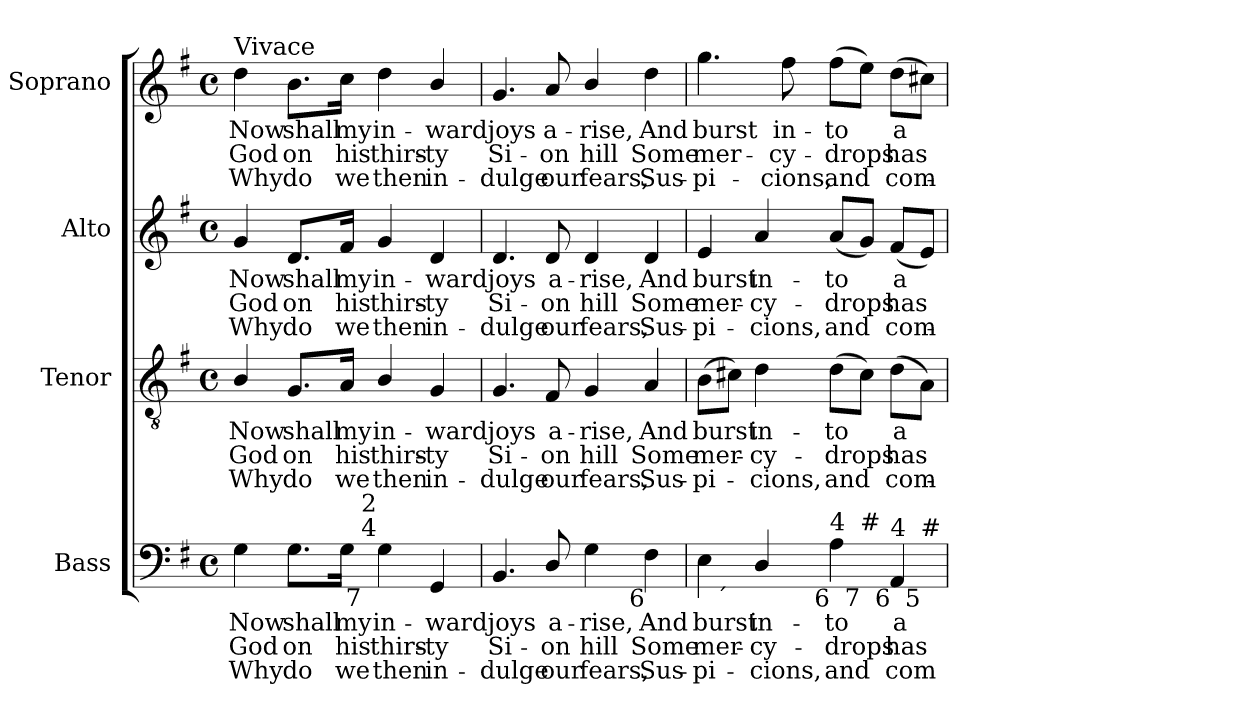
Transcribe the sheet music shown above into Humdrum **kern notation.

**kern	**text	**text	**text	**kern	**text	**text	**text	**kern	**text	**text	**text	**kern	**text	**text	**text
*part4	*part4	*part4	*part4	*part3	*part3	*part3	*part3	*part2	*part2	*part2	*part2	*part1	*part1	*part1	*part1
*staff4	*staff4	*staff4	*staff4	*staff3	*staff3	*staff3	*staff3	*staff2	*staff2	*staff2	*staff2	*staff1	*staff1	*staff1	*staff1
*I"Bass	*	*	*	*I"Tenor	*	*	*	*I"Alto	*	*	*	*I"Soprano	*	*	*
*I'B.	*	*	*	*I'T.	*	*	*	*I'A.	*	*	*	*I'S.	*	*	*
!!LO:PB:g=z
*clefF4	*	*	*	*clefGv2	*	*	*	*clefG2	*	*	*	*clefG2	*	*	*
*	*	*	*	*ITrd7c12	*	*	*	*	*	*	*	*	*	*	*
*k[f#]	*	*	*	*k[f#]	*	*	*	*k[f#]	*	*	*	*k[f#]	*	*	*
*G:	*	*	*	*G:	*	*	*	*G:	*	*	*	*G:	*	*	*
*M4/4	*	*	*	*M4/4	*	*	*	*M4/4	*	*	*	*M4/4	*	*	*
*met(c)	*	*	*	*met(c)	*	*	*	*met(c)	*	*	*	*met(c)	*	*	*
=1	=1	=1	=1	=1	=1	=1	=1	=1	=1	=1	=1	=1	=1	=1	=1
!	!LO:LY:b:color=#000000	!LO:LY:b:color=#000000	!LO:LY:b:color=#000000	!	!	!	!	!	!	!	!	!	!	!	!
!	!	!	!	!	!LO:LY:b:color=#000000	!LO:LY:b:color=#000000	!LO:LY:b:color=#000000	!	!	!	!	!	!	!	!
!	!	!	!	!	!	!	!	!	!LO:LY:b:color=#000000	!LO:LY:b:color=#000000	!LO:LY:b:color=#000000	!	!	!	!
!	!	!	!	!	!	!	!	!	!	!	!	!LO:TX:a:t=Vivace	!	!	!
!	!	!	!	!	!	!	!	!	!	!	!	!	!LO:LY:b:color=#000000	!LO:LY:b:color=#000000	!LO:LY:b:color=#000000
*^	*	*	*	*	*	*	*	*	*	*	*	*	*	*	*
4Gi\	4ryy	Now	God	Why	4BBi/	Now	God	Why	4gi/	Now	God	Why	4ddi\	Now	God	Why
!	!	!LO:LY:b:color=#000000	!LO:LY:b:color=#000000	!LO:LY:b:color=#000000	!	!	!	!	!	!	!	!	!	!	!	!
!	!	!	!	!	!	!LO:LY:b:color=#000000	!LO:LY:b:color=#000000	!LO:LY:b:color=#000000	!	!	!	!	!	!	!	!
!	!	!	!	!	!	!	!	!	!	!LO:LY:b:color=#000000	!LO:LY:b:color=#000000	!LO:LY:b:color=#000000	!	!	!	!
!	!	!	!	!	!	!	!	!	!	!	!	!	!	!LO:LY:b:color=#000000	!LO:LY:b:color=#000000	!LO:LY:b:color=#000000
8.Gi\L	8ryy	shall	on	do	8.GGi/L	shall	on	do	8.di/L	shall	on	do	8.bi\L	shall	on	do
.	16ryy	.	.	.	.	.	.	.	.	.	.	.	.	.	.	.
!	!	!LO:LY:b:color=#000000	!LO:LY:b:color=#000000	!LO:LY:b:color=#000000	!	!	!	!	!	!	!	!	!	!	!	!
!	!	!	!	!	!	!LO:LY:b:color=#000000	!LO:LY:b:color=#000000	!LO:LY:b:color=#000000	!	!	!	!	!	!	!	!
!	!	!	!	!	!	!	!	!	!	!LO:LY:b:color=#000000	!LO:LY:b:color=#000000	!LO:LY:b:color=#000000	!	!	!	!
!	!	!	!	!	!	!	!	!	!	!	!	!	!	!LO:LY:b:color=#000000	!LO:LY:b:color=#000000	!LO:LY:b:color=#000000
16Gi\Jk	64ryy	my	his	we	16AAi/Jk	my	his	we	16f#i/Jk	my	his	we	16cci\Jk	my	his	we
.	128...ryy	.	.	.	.	.	.	.	.	.	.	.	.	.	.	.
!	!LO:TX:b:rj:t=7	!	!	!	!	!	!	!	!	!	!	!	!	!	!	!
!	!LO:TX:t=4	!	!	!	!	!	!	!	!	!	!	!	!	!	!	!
!	!LO:TX:t=2	!	!	!	!	!	!	!	!	!	!	!	!	!	!	!
.	2ryy	.	.	.	.	.	.	.	.	.	.	.	.	.	.	.
!	!	!LO:LY:b:color=#000000	!LO:LY:b:color=#000000	!LO:LY:b:color=#000000	!	!	!	!	!	!	!	!	!	!	!	!
!	!	!	!	!	!	!LO:LY:b:color=#000000	!LO:LY:b:color=#000000	!LO:LY:b:color=#000000	!	!	!	!	!	!	!	!
!	!	!	!	!	!	!	!	!	!	!LO:LY:b:color=#000000	!LO:LY:b:color=#000000	!LO:LY:b:color=#000000	!	!	!	!
!	!	!	!	!	!	!	!	!	!	!	!	!	!	!LO:LY:b:color=#000000	!LO:LY:b:color=#000000	!LO:LY:b:color=#000000
4Gi\	.	in-	thirs-	then	4BBi/	in-	thirs-	then	4gi/	in-	thirs-	then	4ddi\	in-	thirs-	then
!	!	!LO:LY:b:color=#000000	!LO:LY:b:color=#000000	!LO:LY:b:color=#000000	!	!	!	!	!	!	!	!	!	!	!	!
!	!	!	!	!	!	!LO:LY:b:color=#000000	!LO:LY:b:color=#000000	!LO:LY:b:color=#000000	!	!	!	!	!	!	!	!
!	!	!	!	!	!	!	!	!	!	!LO:LY:b:color=#000000	!LO:LY:b:color=#000000	!LO:LY:b:color=#000000	!	!	!	!
!	!	!	!	!	!	!	!	!	!	!	!	!	!	!LO:LY:b:color=#000000	!LO:LY:b:color=#000000	!LO:LY:b:color=#000000
4GGi/	.	-ward	-ty	in-	4GGi/	-ward	-ty	in-	4di/	-ward	-ty	in-	4bi/	-ward	-ty	in-
.	32ryy	.	.	.	.	.	.	.	.	.	.	.	.	.	.	.
.	1024ryy	.	.	.	.	.	.	.	.	.	.	.	.	.	.	.
*v	*v	*	*	*	*	*	*	*	*	*	*	*	*	*	*	*
=2	=2	=2	=2	=2	=2	=2	=2	=2	=2	=2	=2	=2	=2	=2	=2
*^	*	*	*	*	*	*	*	*	*	*	*	*	*	*	*
!	!	!LO:LY:b:color=#000000	!LO:LY:b:color=#000000	!LO:LY:b:color=#000000	!	!	!	!	!	!	!	!	!	!	!	!
*v	*v	*	*	*	*	*	*	*	*	*	*	*	*	*	*	*
*^	*	*	*	*	*	*	*	*	*	*	*	*	*	*	*
!	!	!	!	!	!	!LO:LY:b:color=#000000	!LO:LY:b:color=#000000	!LO:LY:b:color=#000000	!	!	!	!	!	!	!	!
*v	*v	*	*	*	*	*	*	*	*	*	*	*	*	*	*	*
*^	*	*	*	*	*	*	*	*	*	*	*	*	*	*	*
!	!	!	!	!	!	!	!	!	!	!LO:LY:b:color=#000000	!LO:LY:b:color=#000000	!LO:LY:b:color=#000000	!	!	!	!
*v	*v	*	*	*	*	*	*	*	*	*	*	*	*	*	*	*
*^	*	*	*	*	*	*	*	*	*	*	*	*	*	*	*
!LO:TX:b:rj:t=6	!	!	!	!	!	!	!	!	!	!	!	!	!	!	!	!
!	!	!	!	!	!	!	!	!	!	!	!	!	!	!LO:LY:b:color=#000000	!LO:LY:b:color=#000000	!LO:LY:b:color=#000000
*v	*v	*	*	*	*	*	*	*	*	*	*	*	*	*	*	*
4.BBi/	joys	Si-	-dulge	4.GGi/	joys	Si-	-dulge	4.di/	joys	Si-	-dulge	4.gi/	joys	Si-	-dulge
!	!LO:LY:b:color=#000000	!LO:LY:b:color=#000000	!LO:LY:b:color=#000000	!	!	!	!	!	!	!	!	!	!	!	!
!	!	!	!	!	!LO:LY:b:color=#000000	!LO:LY:b:color=#000000	!LO:LY:b:color=#000000	!	!	!	!	!	!	!	!
!	!	!	!	!	!	!	!	!	!LO:LY:b:color=#000000	!LO:LY:b:color=#000000	!LO:LY:b:color=#000000	!	!	!	!
!	!	!	!	!	!	!	!	!	!	!	!	!	!LO:LY:b:color=#000000	!LO:LY:b:color=#000000	!LO:LY:b:color=#000000
8Di/	a-	-on	our	8FF#i/	a-	-on	our	8di/	a-	-on	our	8ai/	a-	-on	our
!	!LO:LY:b:color=#000000	!LO:LY:b:color=#000000	!LO:LY:b:color=#000000	!	!	!	!	!	!	!	!	!	!	!	!
!	!	!	!	!	!LO:LY:b:color=#000000	!LO:LY:b:color=#000000	!LO:LY:b:color=#000000	!	!	!	!	!	!	!	!
!	!	!	!	!	!	!	!	!	!LO:LY:b:color=#000000	!LO:LY:b:color=#000000	!LO:LY:b:color=#000000	!	!	!	!
!	!	!	!	!	!	!	!	!	!	!	!	!	!LO:LY:b:color=#000000	!LO:LY:b:color=#000000	!LO:LY:b:color=#000000
4Gi\	-rise,	hill	fears,	4GGi/	-rise,	hill	fears,	4di/	-rise,	hill	fears,	4bi/	-rise,	hill	fears,
!	!LO:LY:b:color=#000000	!LO:LY:b:color=#000000	!LO:LY:b:color=#000000	!	!	!	!	!	!	!	!	!	!	!	!
!	!	!	!	!	!LO:LY:b:color=#000000	!LO:LY:b:color=#000000	!LO:LY:b:color=#000000	!	!	!	!	!	!	!	!
!	!	!	!	!	!	!	!	!	!LO:LY:b:color=#000000	!LO:LY:b:color=#000000	!LO:LY:b:color=#000000	!	!	!	!
!LO:TX:b:rj:t=6	!	!	!	!	!	!	!	!	!	!	!	!	!	!	!
!	!	!	!	!	!	!	!	!	!	!	!	!	!LO:LY:b:color=#000000	!LO:LY:b:color=#000000	!LO:LY:b:color=#000000
4F#i\	And	Some	Sus-	4AAi/	And	Some	Sus-	4di/	And	Some	Sus-	4ddi\	And	Some	Sus-
=3	=3	=3	=3	=3	=3	=3	=3	=3	=3	=3	=3	=3	=3	=3	=3
!	!LO:LY:b:color=#000000	!LO:LY:b:color=#000000	!LO:LY:b:color=#000000	!	!	!	!	!	!	!	!	!	!	!	!
!	!	!	!	!	!LO:LY:b:color=#000000	!LO:LY:b:color=#000000	!LO:LY:b:color=#000000	!	!	!	!	!	!	!	!
!	!	!	!	!	!	!	!	!	!LO:LY:b:color=#000000	!LO:LY:b:color=#000000	!LO:LY:b:color=#000000	!	!	!	!
!LO:TX:b:rj:t=5	!	!	!	!	!	!	!	!	!	!	!	!	!	!	!
!	!	!	!	!	!	!	!	!	!	!	!	!	!LO:LY:b:color=#000000	!LO:LY:b:color=#000000	!LO:LY:b:color=#000000
*^	*	*	*	*	*	*	*	*	*	*	*	*	*	*	*
*	*^	*	*	*	*	*	*	*	*	*	*	*	*	*	*	*
*	*	*^	*	*	*	*	*	*	*	*	*	*	*	*	*	*	*
4Ei\	8ryy	2ryy	2..ryy	burst	mer-	-pi-	(8BBi\L	burst	mer-	-pi-	4ei/	burst	mer-	-pi-	4.ggi\	burst	mer-	-pi-
!	!LO:TX:b:rj:t=´	!	!	!	!	!	!	!	!	!	!	!	!	!	!	!	!	!
.	2..ryy	.	.	.	.	.	8C#Xi\J)	.	.	.	.	.	.	.	.	.	.	.
!	!	!	!	!LO:LY:b:color=#000000	!LO:LY:b:color=#000000	!LO:LY:b:color=#000000	!	!	!	!	!	!	!	!	!	!	!	!
!	!	!	!	!	!	!	!	!LO:LY:b:color=#000000	!LO:LY:b:color=#000000	!LO:LY:b:color=#000000	!	!	!	!	!	!	!	!
!	!	!	!	!	!	!	!	!	!	!	!	!LO:LY:b:color=#000000	!LO:LY:b:color=#000000	!LO:LY:b:color=#000000	!	!	!	!
4Di/	.	.	.	in-	-cy-	-cions,	4Di\	in-	-cy-	-cions,	4ai/	in-	-cy-	-cions,	.	.	.	.
!	!	!	!	!	!	!	!	!	!	!	!	!	!	!	!	!LO:LY:b:color=#000000	!LO:LY:b:color=#000000	!LO:LY:b:color=#000000
.	.	.	.	.	.	.	.	.	.	.	.	.	.	.	8ff#i\	in-	-cy-	-cions,
!	!	!	!	!LO:LY:b:color=#000000	!LO:LY:b:color=#000000	!LO:LY:b:color=#000000	!	!	!	!	!	!	!	!	!	!	!	!
!	!	!	!	!	!	!	!	!LO:LY:b:color=#000000	!LO:LY:b:color=#000000	!LO:LY:b:color=#000000	!	!	!	!	!	!	!	!
!	!	!	!	!	!	!	!	!	!	!	!	!LO:LY:b:color=#000000	!LO:LY:b:color=#000000	!LO:LY:b:color=#000000	!	!	!	!
!LO:TX:b:rj:t=6	!	!	!	!	!	!	!	!	!	!	!	!	!	!	!	!	!	!
!LO:TX:t=4	!	!	!	!	!	!	!	!	!	!	!	!	!	!	!	!	!	!
!	!	!	!	!	!	!	!	!	!	!	!	!	!	!	!	!LO:LY:b:color=#000000	!LO:LY:b:color=#000000	!LO:LY:b:color=#000000
4Ai\	.	8ryy	.	-to	-drops	and	(8Di\L	-to	-drops	and	(8ai/L	-to	-drops	and	(8ff#i\L	-to	-drops	and
!	!	!LO:TX:b:rj:t=7	!	!	!	!	!	!	!	!	!	!	!	!	!	!	!	!
!	!	!LO:TX:t=#	!	!	!	!	!	!	!	!	!	!	!	!	!	!	!	!
.	.	4.ryy	.	.	.	.	8C#i\J)	.	.	.	8gi/J)	.	.	.	8eei\J)	.	.	.
!	!	!	!	!LO:LY:b:color=#000000	!LO:LY:b:color=#000000	!LO:LY:b:color=#000000	!	!	!	!	!	!	!	!	!	!	!	!
!	!	!	!	!	!	!	!	!LO:LY:b:color=#000000	!LO:LY:b:color=#000000	!LO:LY:b:color=#000000	!	!	!	!	!	!	!	!
!	!	!	!	!	!	!	!	!	!	!	!	!LO:LY:b:color=#000000	!LO:LY:b:color=#000000	!LO:LY:b:color=#000000	!	!	!	!
!LO:TX:b:rj:t=6	!	!	!	!	!	!	!	!	!	!	!	!	!	!	!	!	!	!
!LO:TX:t=4	!	!	!	!	!	!	!	!	!	!	!	!	!	!	!	!	!	!
!	!	!	!	!	!	!	!	!	!	!	!	!	!	!	!	!LO:LY:b:color=#000000	!LO:LY:b:color=#000000	!LO:LY:b:color=#000000
4AAi/	.	.	.	a	has	com-	(8Di\L	a	has	com-	(8f#i/L	a	has	com-	(8ddi\L	a	has	com-
!	!	!	!LO:TX:b:rj:t=5	!	!	!	!	!	!	!	!	!	!	!	!	!	!	!
!	!	!	!LO:TX:t=#	!	!	!	!	!	!	!	!	!	!	!	!	!	!	!
.	.	.	8ryy	.	.	.	8AAi\J)	.	.	.	8ei/J)	.	.	.	8cc#Xi\J)	.	.	.
*v	*v	*v	*v	*	*	*	*	*	*	*	*	*	*	*	*	*	*	*
=	=	=	=	=	=	=	=	=	=	=	=	=	=	=	=
*-	*-	*-	*-	*-	*-	*-	*-	*-	*-	*-	*-	*-	*-	*-	*-
